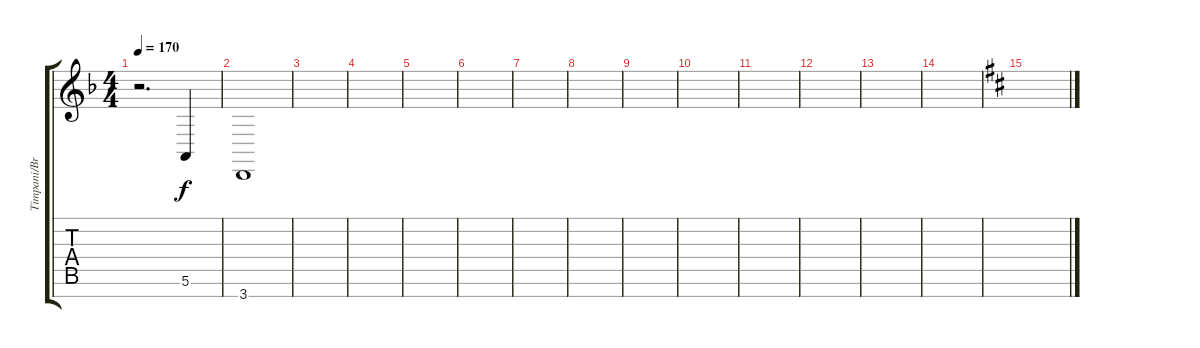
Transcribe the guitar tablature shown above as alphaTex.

\track ("Timpani/Brass [Orchestra]" "Timpani/Br") {instrument timpani}
\staff {score tabs}
\tuning (E4 B3 G3 D3 A2 E2 B1) {hide}
\ts (4 4)
\tempo 170
\clef g2
\ks dminor
r.2{d dy f} 5.6.4 |
3.7.1 |
|
|
|
|
|
|
|
|
|
|
|
|
\ks d
